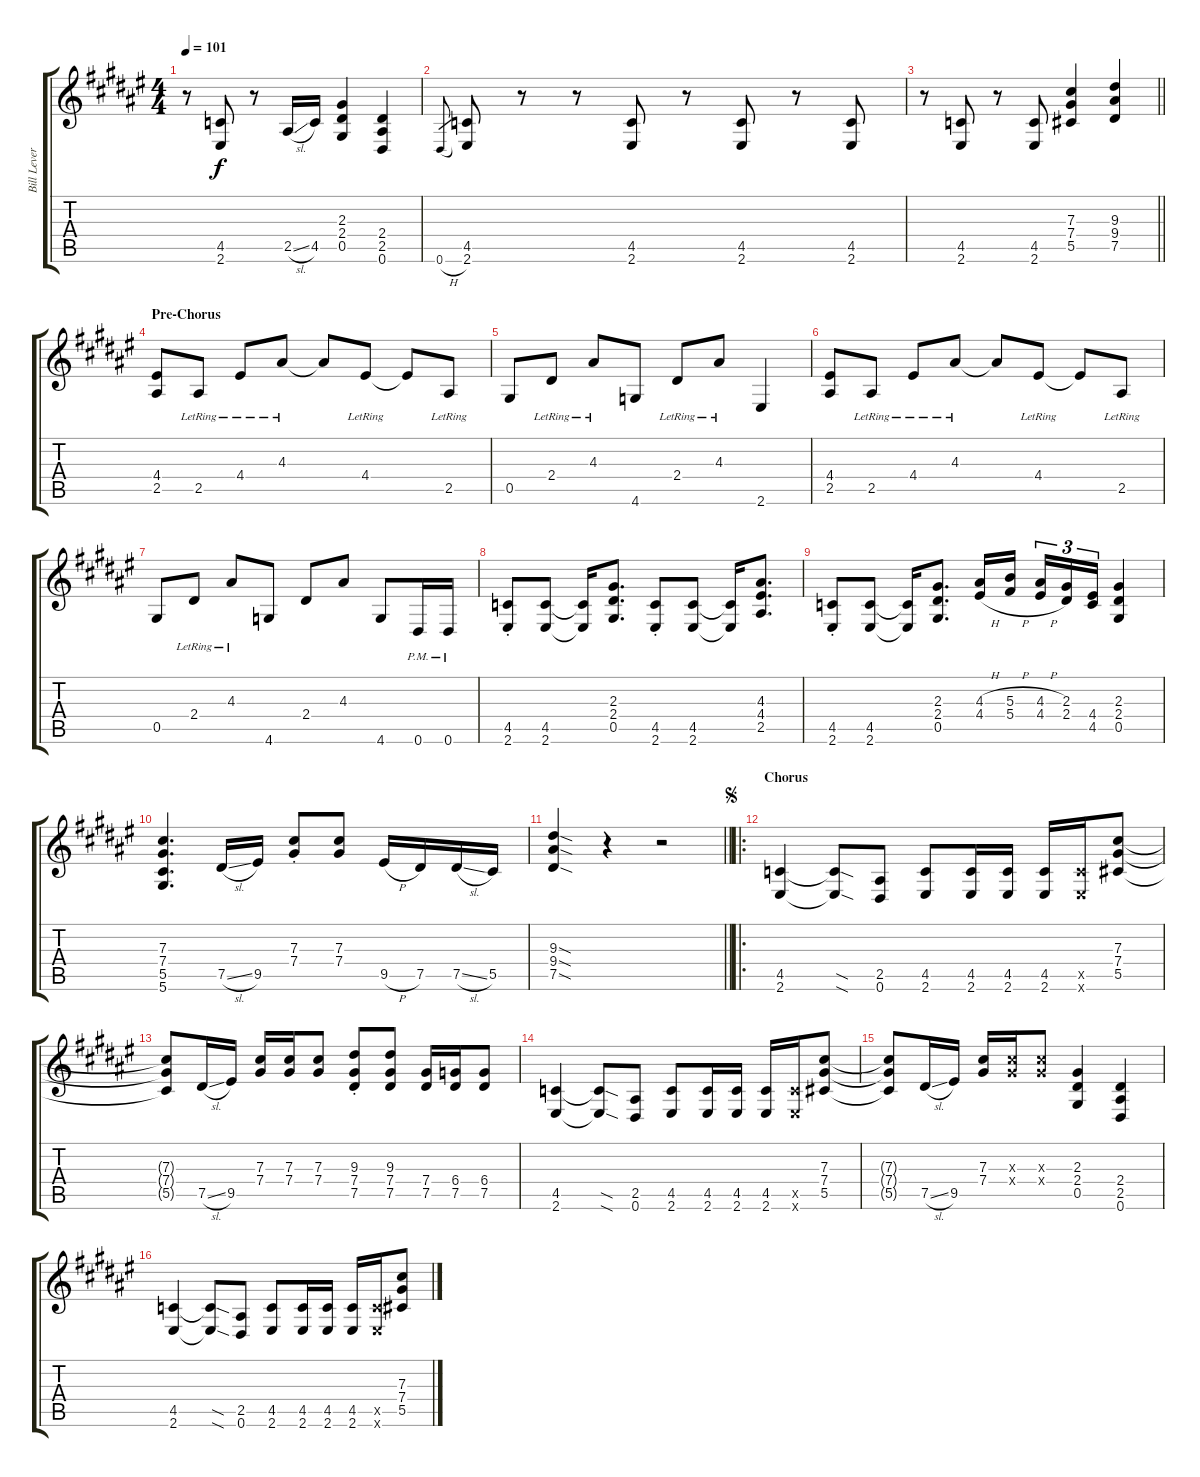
\track ("Bill Leverty Rhy" "Bill Lever") {instrument distortionguitar}
\staff {score tabs}
\tuning (Eb4 Bb3 Gb3 Db3 Ab2 Eb2) {hide}
\ts (4 4)
\tempo 101
\clef g2
\ks f#
r.8{dy f} (4.5 2.6).8 r.8 2.5{sl}.16 4.5.16 (2.3 2.4 0.5).4 (2.4 2.5 0.6).4 |
0.6{h}.8{gr} (4.5 2.6).8 r.8 r.8 (4.5 2.6).8 r.8 (4.5 2.6).8 r.8 (4.5 2.6).8 |
\barLineRight lightlight
r.8 (4.5 2.6).8 r.8 (4.5 2.6).8 (7.3 7.4 5.5).4 (9.3 9.4 7.5).4 |
\section ("" "Pre-Chorus")
(4.4 2.5).8 2.5{lr}.8 4.4{lr}.8 4.3{lr}.8 4.3{t}.8 4.4{lr}.8 4.4{t}.8 2.5{lr}.8 |
0.5.8 2.4{lr}.8 4.3{lr}.8 4.6.8 2.4{lr}.8 4.3{lr}.8 2.6.4 |
(4.4 2.5).8 2.5{lr}.8 4.4{lr}.8 4.3{lr}.8 4.3{t}.8 4.4{lr}.8 4.4{t}.8 2.5{lr}.8 |
0.5.8 2.4{lr}.8 4.3{lr}.8 4.6.8 2.4.8 4.3.8 4.6.8 0.6{pm}.16 0.6{pm}.16 |
(4.5{st} 2.6).8 (4.5 2.6).8 (4.5{t} 2.6{t}).16 (2.3 2.4 0.5).8{d} (4.5{st} 2.6).8 (4.5 2.6).8 (4.5{t} 2.6{t}).16 (4.3 4.4 2.5).8{d} |
(4.5{st} 2.6).8 (4.5 2.6).8 (4.5{t} 2.6{t}).16 (2.3 2.4 0.5).8{d} (4.3{h} 4.4{h}).16 (5.3{h} 5.4{h}).16{beam splitsecondary} (4.3{h} 4.4{h}).16{tu (3 2)} (2.3 2.4).16{tu (3 2)} (4.4 4.5).16{tu (3 2)} (2.3 2.4 0.5).4 |
(7.3 7.4 5.5 5.6).4{d} 7.5{sl}.16 9.5.16 (7.3 7.4{st}).8 (7.3 7.4).8 9.5{h}.16 7.5.16 7.5{sl}.16 5.5.16 |
\barLineRight lightlight
(9.3{sod} 9.4{sod} 7.5{sod}).4 r.4 r.2 |
\ro
\section ("" "Chorus")
\jump segno
(4.5 2.6).4 (4.5{sod t} 2.6{sod t}).8 (2.5 0.6).8 (4.5 2.6).8 (4.5 2.6).16 (4.5 2.6).16 (4.5 2.6).16 (4.5{x} 2.6{x}).16 (7.3 7.4 5.5).8 |
(7.3{t} 7.4{t} 5.5{t}).8 7.5{sl}.16 9.5.16 (7.3 7.4).16 (7.3 7.4).16 (7.3 7.4).8 (9.3 7.4{st} 7.5).8 (9.3 7.4 7.5).8 (7.4 7.5).16 (6.4 7.5).16 (6.4 7.5).8 |
(4.5 2.6).4 (4.5{sod t} 2.6{sod t}).8 (2.5 0.6).8 (4.5 2.6).8 (4.5 2.6).16 (4.5 2.6).16 (4.5 2.6).16 (4.5{x} 2.6{x}).16 (7.3 7.4 5.5).8 |
(7.3{t} 7.4{t} 5.5{t}).8 7.5{sl}.16 9.5.16 (7.3 7.4).16 (7.3{x} 7.4{x}).16 (7.3{x} 7.4{x}).8 (2.3 2.4 0.5).4 (2.4 2.5 0.6).4 |
(4.5 2.6).4 (4.5{sod t} 2.6{sod t}).8 (2.5 0.6).8 (4.5 2.6).8 (4.5 2.6).16 (4.5 2.6).16 (4.5 2.6).16 (4.5{x} 2.6{x}).16 (7.3 7.4 5.5).8
